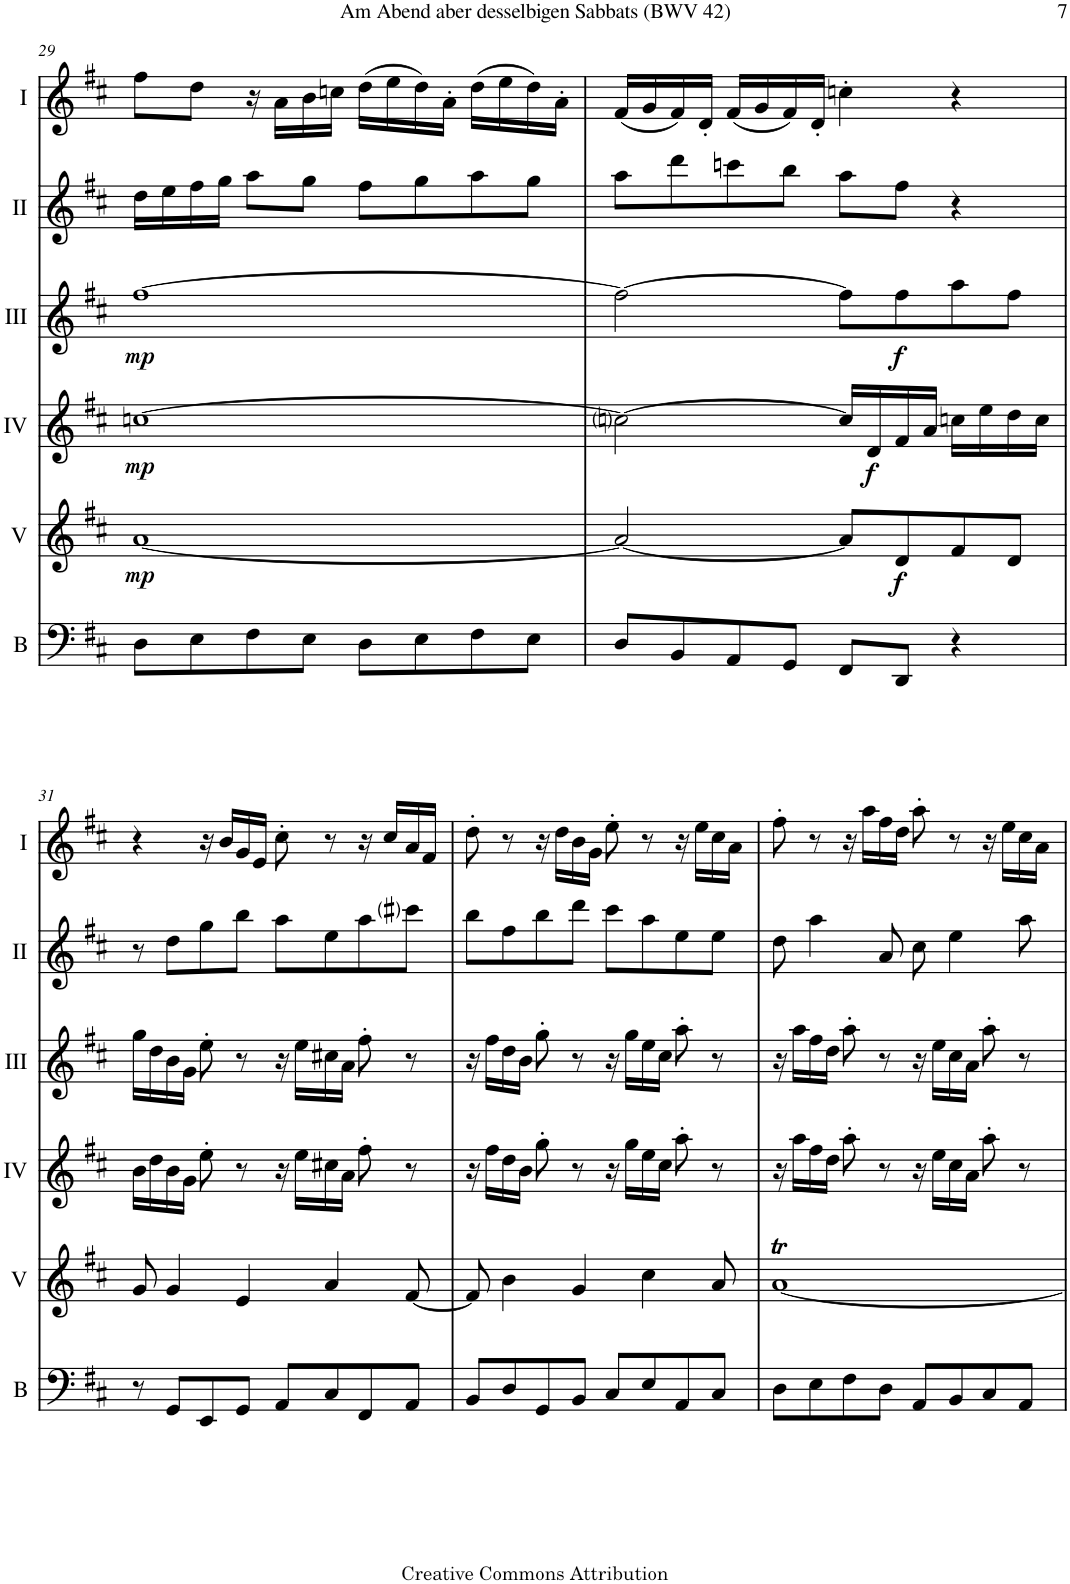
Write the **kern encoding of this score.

**kern	**kern	**dynam	**kern	**dynam	**kern	**dynam	**kern	**kern
*part6	*part5	*part5	*part4	*part4	*part3	*part3	*part2	*part1
*staff6	*staff5	*staff5	*staff4	*staff4	*staff3	*staff3	*staff2	*staff1
*I"Bass	*I"Acc. 5	*	*I"Acc. 4	*	*I"Acc. 3	*	*I"Acc. 2	*I"Acc. 1
*I'B	*	*	*	*	*	*	*	*
!!LO:PB:g=z
*clefF4	*clefG2	*	*clefG2	*	*clefG2	*	*clefG2	*clefG2
*Trd7c12	*Trd7c12	*	*	*	*	*	*Trd7c12	*
*k[f#c#]	*k[f#c#]	*	*k[f#c#]	*	*k[f#c#]	*	*k[f#c#]	*k[f#c#]
*M2/2	*M2/2	*	*M2/2	*	*M2/2	*	*M2/2	*M2/2
*met(c|)	*met(c|)	*	*met(c|)	*	*met(c|)	*	*met(c|)	*met(c|)
=29	=29	=29	=29	=29	=29	=29	=29	=29
!	!	!LO:DY:b	!	!LO:DY:b	!	!LO:DY:b	!	!
8D\L	[1a	mp	[1ccn	mp	[1ff#	mp	16dd\LL	8ff#\L
.	.	.	.	.	.	.	16ee\	.
8E\	.	.	.	.	.	.	16ff#\	8dd\J
.	.	.	.	.	.	.	16gg\JJ	.
8F#\	.	.	.	.	.	.	8aa\L	16r
.	.	.	.	.	.	.	.	16a\LL
8E\J	.	.	.	.	.	.	8gg\J	16b\
.	.	.	.	.	.	.	.	16ccn\JJ
8D\L	.	.	.	.	.	.	8ff#\L	(16dd\LL
.	.	.	.	.	.	.	.	16ee\
8E\	.	.	.	.	.	.	8gg\	16dd\)
.	.	.	.	.	.	.	.	16a'\JJ
8F#\	.	.	.	.	.	.	8aa\	(16dd\LL
.	.	.	.	.	.	.	.	16ee\
8E\J	.	.	.	.	.	.	8gg\J	16dd\)
.	.	.	.	.	.	.	.	16a'\JJ
=30	=30	=30	=30	=30	=30	=30	=30	=30
8D/L	2a/_	.	2ccni\_	.	2ff#\_	.	8aa\L	(16f#/LL
.	.	.	.	.	.	.	.	16g/
8BB/	.	.	.	.	.	.	8ddd\	16f#/)
.	.	.	.	.	.	.	.	16d'/JJ
8AA/	.	.	.	.	.	.	8cccn\	(16f#/LL
.	.	.	.	.	.	.	.	16g/
8GG/J	.	.	.	.	.	.	8bb\J	16f#/)
.	.	.	.	.	.	.	.	16d'/JJ
8FF#/L	8a/L]	.	16cc/LL]	.	8ff#\L]	.	8aa\L	4ccn'\
!	!	!	!	!LO:DY:b	!	!	!	!
.	.	.	16d/	f	.	.	.	.
!	!	!LO:DY:b	!	!	!	!LO:DY:b	!	!
8DD/J	8d/	f	16f#/	.	8ff#\	f	8ff#\J	.
.	.	.	16a/JJ	.	.	.	.	.
4r	8f#/	.	16ccn\LL	.	8aa\	.	4r	4r
.	.	.	16ee\	.	.	.	.	.
.	8d/J	.	16dd\	.	8ff#\J	.	.	.
.	.	.	16cc\JJ	.	.	.	.	.
!!LO:LB:g=z
=31	=31	=31	=31	=31	=31	=31	=31	=31
8r	8g/	.	16b\LL	.	16gg\LL	.	8r	4r
.	.	.	16dd\	.	16dd\	.	.	.
8GG/L	4g/	.	16b\	.	16b\	.	8dd\L	.
.	.	.	16g\JJ	.	16g\JJ	.	.	.
8EE/	.	.	8ee'\	.	8ee'\	.	8gg\	16r
.	.	.	.	.	.	.	.	16b/LL
8GG/J	4e/	.	8r	.	8r	.	8bb\J	16g/
.	.	.	.	.	.	.	.	16e/JJ
8AA/L	.	.	16r	.	16r	.	8aa\L	8cc#'\
.	.	.	16ee\LL	.	16ee\LL	.	.	.
8C#/	4a/	.	16cc#X\	.	16cc#X\	.	8ee\	8r
.	.	.	16a\JJ	.	16a\JJ	.	.	.
8FF#/	.	.	8ff#'\	.	8ff#'\	.	8aa\	16r
.	.	.	.	.	.	.	.	16cc#/LL
8AA/J	[8f#/	.	8r	.	8r	.	8ccc#i\J	16a/
.	.	.	.	.	.	.	.	16f#/JJ
=32	=32	=32	=32	=32	=32	=32	=32	=32
8BB/L	8f#/]	.	16r	.	16r	.	8bb\L	8dd'\
.	.	.	16ff#\LL	.	16ff#\LL	.	.	.
8D/	4b\	.	16dd\	.	16dd\	.	8ff#\	8r
.	.	.	16b\JJ	.	16b\JJ	.	.	.
8GG/	.	.	8gg'\	.	8gg'\	.	8bb\	16r
.	.	.	.	.	.	.	.	16dd\LL
8BB/J	4g/	.	8r	.	8r	.	8ddd\J	16b\
.	.	.	.	.	.	.	.	16g\JJ
8C#/L	.	.	16r	.	16r	.	8ccc#\L	8ee'\
.	.	.	16gg\LL	.	16gg\LL	.	.	.
8E/	4cc#\	.	16ee\	.	16ee\	.	8aa\	8r
.	.	.	16cc#\JJ	.	16cc#\JJ	.	.	.
8AA/	.	.	8aa'\	.	8aa'\	.	8ee\	16r
.	.	.	.	.	.	.	.	16ee\LL
8C#/J	8a/	.	8r	.	8r	.	8ee\J	16cc#\
.	.	.	.	.	.	.	.	16a\JJ
=33	=33	=33	=33	=33	=33	=33	=33	=33
8D\L	[1aT	.	16r	.	16r	.	8dd\	8ff#'\
.	.	.	16aa\LL	.	16aa\LL	.	.	.
8E\	.	.	16ff#\	.	16ff#\	.	4aa\	8r
.	.	.	16dd\JJ	.	16dd\JJ	.	.	.
8F#\	.	.	8aa'\	.	8aa'\	.	.	16r
.	.	.	.	.	.	.	.	16aa\LL
8D\J	.	.	8r	.	8r	.	8a/	16ff#\
.	.	.	.	.	.	.	.	16dd\JJ
8AA/L	.	.	16r	.	16r	.	8cc#\	8aa'\
.	.	.	16ee\LL	.	16ee\LL	.	.	.
8BB/	.	.	16cc#\	.	16cc#\	.	4ee\	8r
.	.	.	16a\JJ	.	16a\JJ	.	.	.
8C#/	.	.	8aa'\	.	8aa'\	.	.	16r
.	.	.	.	.	.	.	.	16ee\LL
8AA/J	.	.	8r	.	8r	.	8aa\	16cc#\
.	.	.	.	.	.	.	.	16a\JJ
=	=	=	=	=	=	=	=	=
*-	*-	*-	*-	*-	*-	*-	*-	*-
